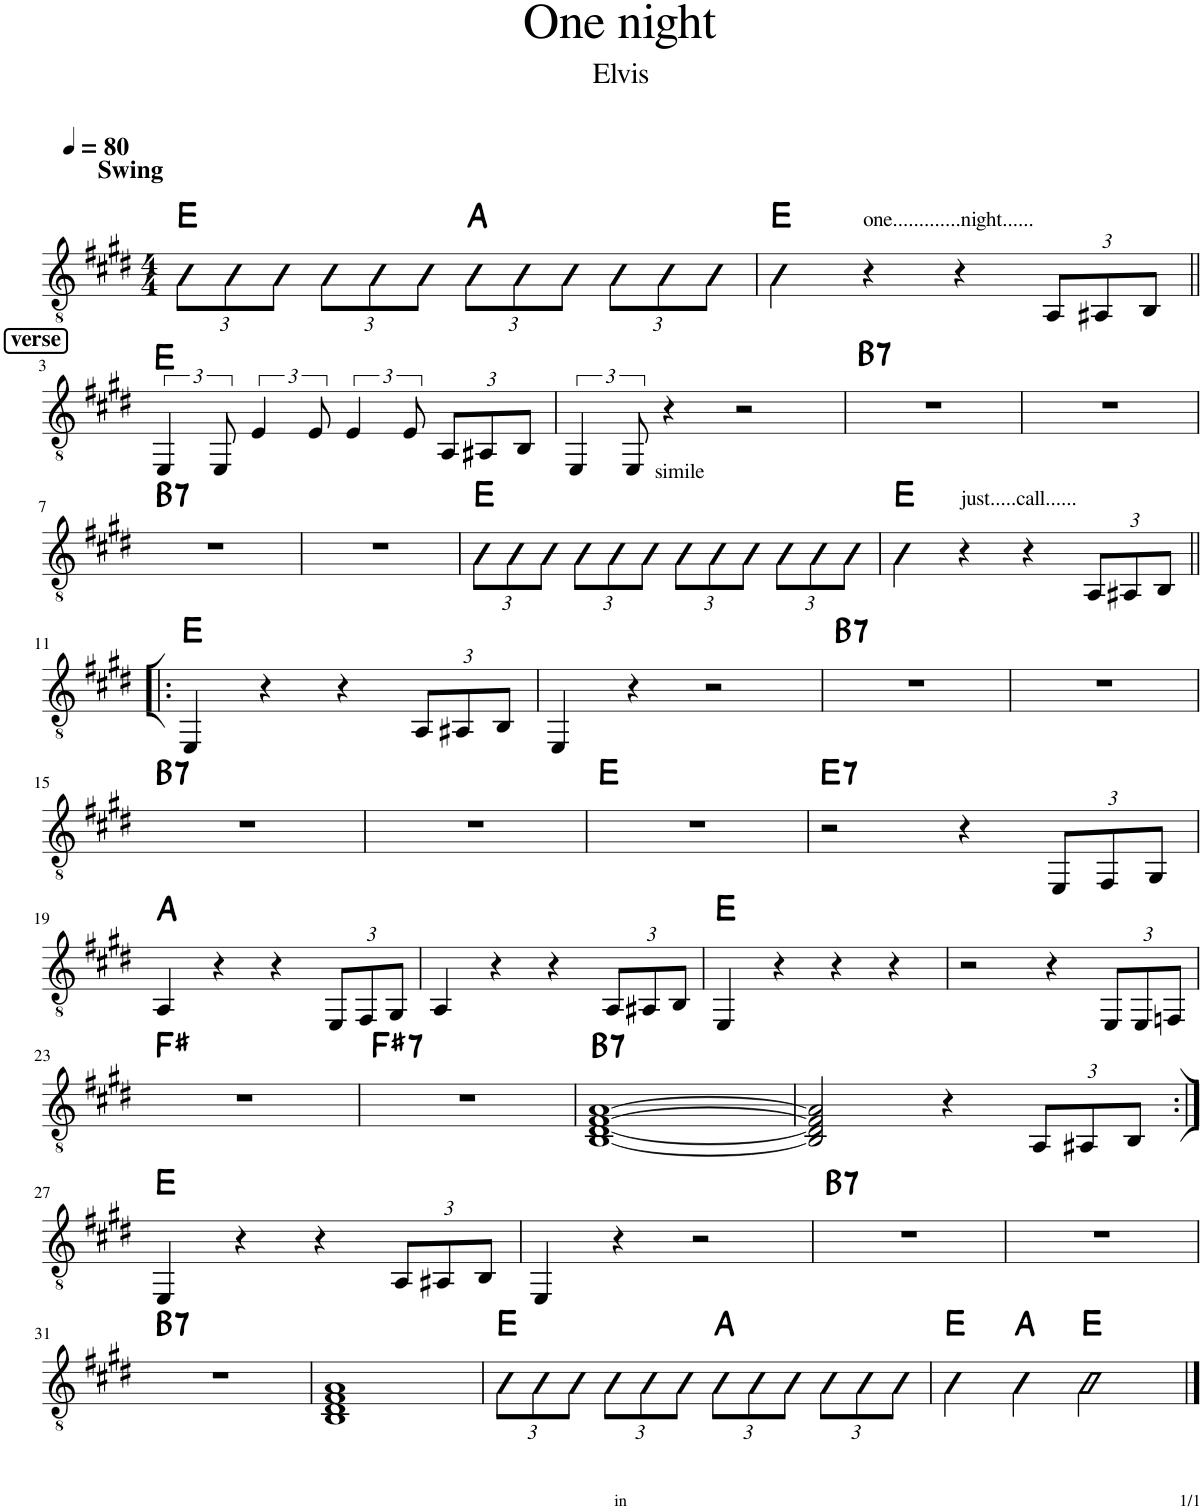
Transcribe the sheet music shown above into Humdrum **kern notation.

**kern	**harte
*part1	*part1
*staff1	*
*I"Classical Guitar	*
*I'Guit.	*
*clefGv2	*
*k[f#c#g#d#]	*
*M4/4	*
*MM80	*
*Xbrackettup	*
=1	=1
!LO:TX:a:B:t=Swing	!
12E\L	E:maj
12E\	.
12E\J	.
12E\L	.
12E\	.
12E\J	.
12E\L	A:maj
12E\	.
12E\J	.
12E\L	.
12E\	.
12E\J	.
=2	=2
4E\	E:maj
!LO:TX:a:t=one.............night......	!
4r	.
4r	.
12AA/L	.
12AA#X/	.
12BB/J	.
!!LO:LB:g=z
!!LO:REH:place=s1:a:B:cj:fs=11:t=verse
=3||	=3||
*brackettup	*
6EE/	E:maj
12EE/	.
6E/	.
12E/	.
6E/	.
12E/	.
*Xbrackettup	*
12AA/L	.
12AA#X/	.
12BB/J	.
=4	=4
*brackettup	*
6EE/	.
12EE/	.
!LO:TX:b:t=simile	!
4r	.
2r	.
=5	=5
!	!LO:H:kt=7
1r	B:7
=6	=6
1r	.
!!LO:LB:g=z
=7	=7
!	!LO:H:kt=7
1r	B:7
=8	=8
1r	.
=9	=9
*Xbrackettup	*
12E\L	E:maj
12E\	.
12E\J	.
12E\L	.
12E\	.
12E\J	.
12E\L	.
12E\	.
12E\J	.
12E\L	.
12E\	.
12E\J	.
=10	=10
4E\	E:maj
!LO:TX:a:t=just.....call......	!
4r	.
4r	.
12AA/L	.
12AA#X/	.
12BB/J	.
!!LO:LB:g=z
=11!|:	=11!|:
4EE/	E:maj
4r	.
4r	.
12AA/L	.
12AA#X/	.
12BB/J	.
=12	=12
4EE/	.
4r	.
2r	.
=13	=13
!	!LO:H:kt=7
1r	B:7
=14	=14
1r	.
!!LO:LB:g=z
=15	=15
!	!LO:H:kt=7
1r	B:7
=16	=16
1r	.
=17	=17
1r	E:maj
=18	=18
!	!LO:H:kt=7
2r	E:7
4r	.
12EE/L	.
12FF#/	.
12GG#/J	.
!!LO:LB:g=z
=19	=19
4AA/	A:maj
4r	.
4r	.
12EE/L	.
12FF#/	.
12GG#/J	.
=20	=20
4AA/	.
4r	.
4r	.
12AA/L	.
12AA#X/	.
12BB/J	.
=21	=21
4EE/	E:maj
4r	.
4r	.
4r	.
=22	=22
2r	.
4r	.
12EE/L	.
12EE/	.
12FFn/J	.
!!LO:LB:g=z
=23	=23
1r	F#:maj
=24	=24
!	!LO:H:kt=7
1r	F#:7
=25	=25
!	!LO:H:kt=7
[1BB [1D# [1F# [1A	B:7
=26	=26
2BB/] 2D#/] 2F#/] 2A/]	.
4r	.
12AA/L	.
12AA#X/	.
12BB/J	.
!!LO:LB:g=z
=27:|!	=27:|!
4EE/	E:maj
4r	.
4r	.
12AA/L	.
12AA#X/	.
12BB/J	.
=28	=28
4EE/	.
4r	.
2r	.
=29	=29
!	!LO:H:kt=7
1r	B:7
=30	=30
1r	.
!!LO:LB:g=z
=31	=31
!	!LO:H:kt=7
1r	B:7
=32	=32
1BB 1D# 1F# 1A	.
=33	=33
12E\L	E:maj
12E\	.
12E\J	.
12E\L	.
12E\	.
12E\J	.
12E\L	A:maj
12E\	.
12E\J	.
12E\L	.
12E\	.
12E\J	.
=34	=34
4E\	E:maj
4AA\	A:maj
2E\	E:maj
==	==
*-	*-
